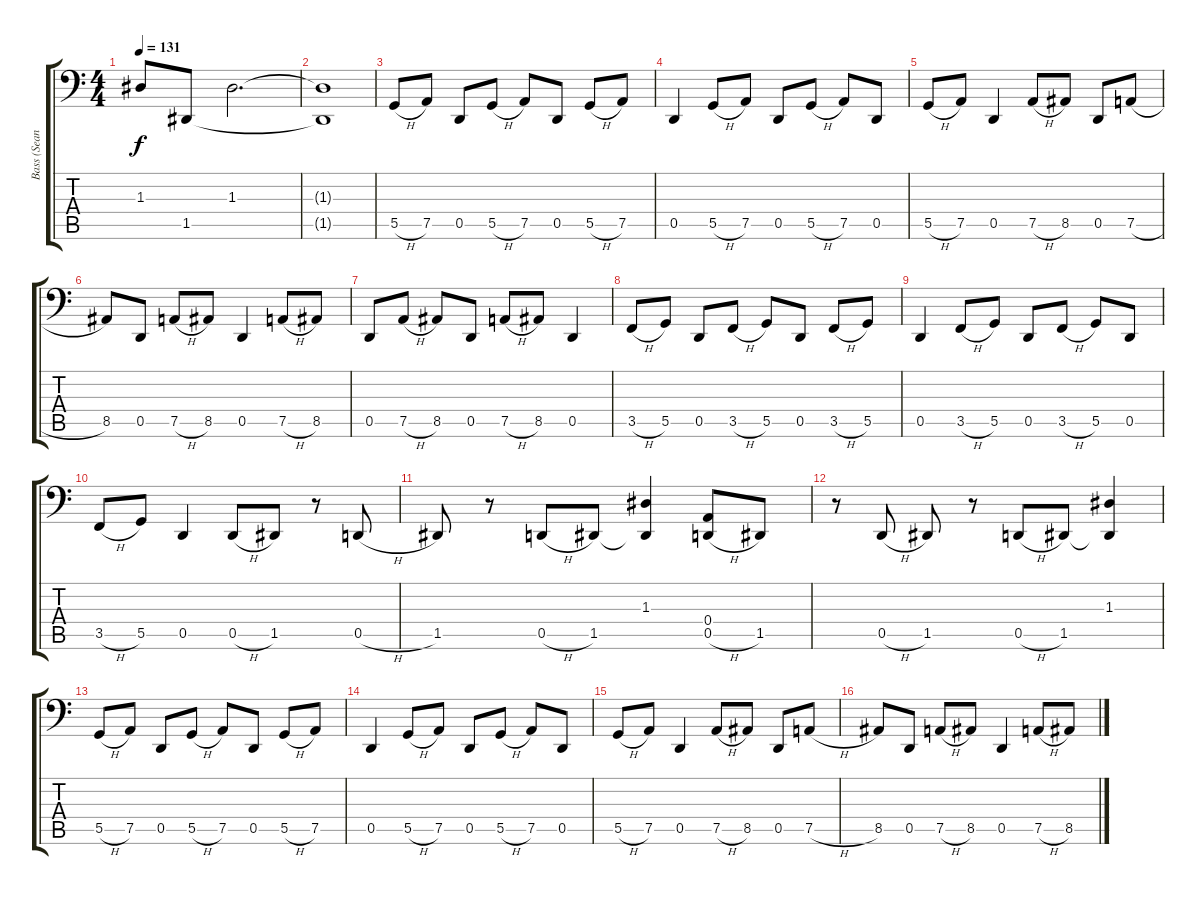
\track ("Bass (Sean Andrews)" "Bass (Sean") {instrument electricbassfinger}
\staff {score tabs}
\tuning (C3 G2 D2 A1 D1 B0) {hide}
\ts (4 4)
\tempo 131
\clef f4
\ks c
1.3.8{dy f} 1.5.8 1.3.2{d} |
(1.3{t} 1.5{t}).1 |
5.5{h}.8 7.5.8 0.5.8 5.5{h}.8 7.5.8 0.5.8 5.5{h}.8 7.5.8 |
0.5.4 5.5{h}.8 7.5.8 0.5.8 5.5{h}.8 7.5.8 0.5.8 |
5.5{h}.8 7.5.8 0.5.4 7.5{h}.8 8.5.8 0.5.8 7.5{h}.8 |
8.5.8 0.5.8 7.5{h}.8 8.5.8 0.5.4 7.5{h}.8 8.5.8 |
0.5.8 7.5{h}.8 8.5.8 0.5.8 7.5{h}.8 8.5.8 0.5.4 |
3.5{h}.8 5.5.8 0.5.8 3.5{h}.8 5.5.8 0.5.8 3.5{h}.8 5.5.8 |
0.5.4 3.5{h}.8 5.5.8 0.5.8 3.5{h}.8 5.5.8 0.5.8 |
3.5{h}.8 5.5.8 0.5.4 0.5{h}.8 1.5.8 r.8 0.5{h}.8 |
1.5.8 r.8 0.5{h}.8 1.5.8 (1.3 1.5{t}).4 (0.4 0.5{h}).8 1.5.8 |
r.8 0.5{h}.8 1.5.8 r.8 0.5{h}.8 1.5.8 (1.3 1.5{t}).4 |
5.5{h}.8 7.5.8 0.5.8 5.5{h}.8 7.5.8 0.5.8 5.5{h}.8 7.5.8 |
0.5.4 5.5{h}.8 7.5.8 0.5.8 5.5{h}.8 7.5.8 0.5.8 |
5.5{h}.8 7.5.8 0.5.4 7.5{h}.8 8.5.8 0.5.8 7.5{h}.8 |
8.5.8 0.5.8 7.5{h}.8 8.5.8 0.5.4 7.5{h}.8 8.5.8
